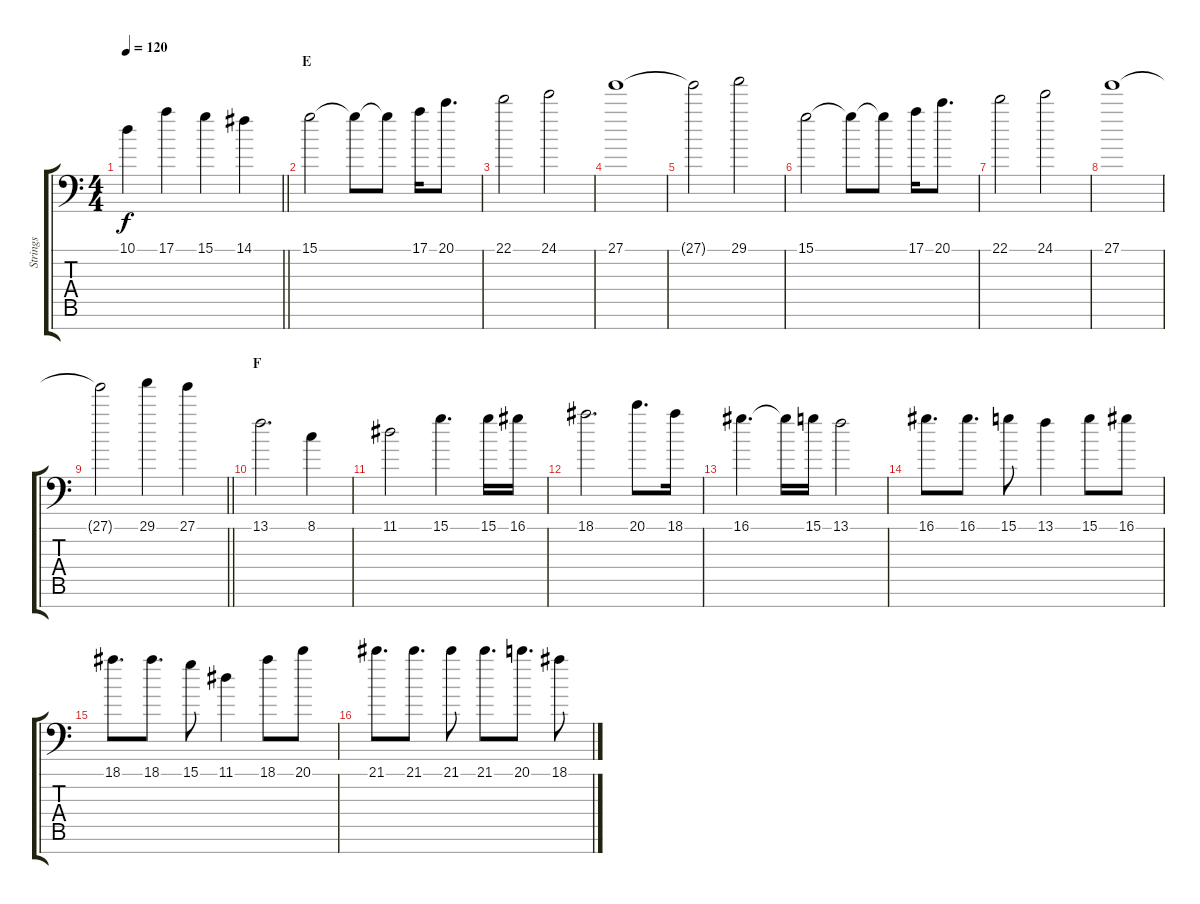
\track ("Strings" "Strings") {instrument stringensemble2}
\staff {score tabs}
\tuning (E4 B3 G3 D3 A2 E2 C-1) {hide}
\ts (4 4)
\tempo 120
\clef f4
\barLineRight lightlight
\ks c
10.1.4{dy f} 17.1.4 15.1.4 14.1.4 |
\section ("" "E")
15.1.2 15.1{t}.8 15.1{t}.8 17.1.16 20.1.8{d} |
22.1.2 24.1.2 |
27.1.1 |
27.1{t}.2 29.1.2 |
15.1.2 15.1{t}.8 15.1{t}.8 17.1.16 20.1.8{d} |
22.1.2 24.1.2 |
27.1.1 |
\barLineRight lightlight
27.1{t}.2 29.1.4 27.1.4 |
\section ("" "F")
13.1.2{d} 8.1.4 |
11.1.2 15.1.4{d} 15.1.16 16.1.16 |
18.1.2{d} 20.1.8{d} 18.1.16 |
16.1.4{d} 16.1{t}.16 15.1.16 13.1.2 |
16.1.8{d} 16.1.8{d} 15.1.8 13.1.4 15.1.8 16.1.8 |
18.1.8{d} 18.1.8{d} 15.1.8 11.1.4 18.1.8 20.1.8 |
21.1.8{d} 21.1.8{d} 21.1.8 21.1.8{d} 20.1.8{d} 18.1.8
